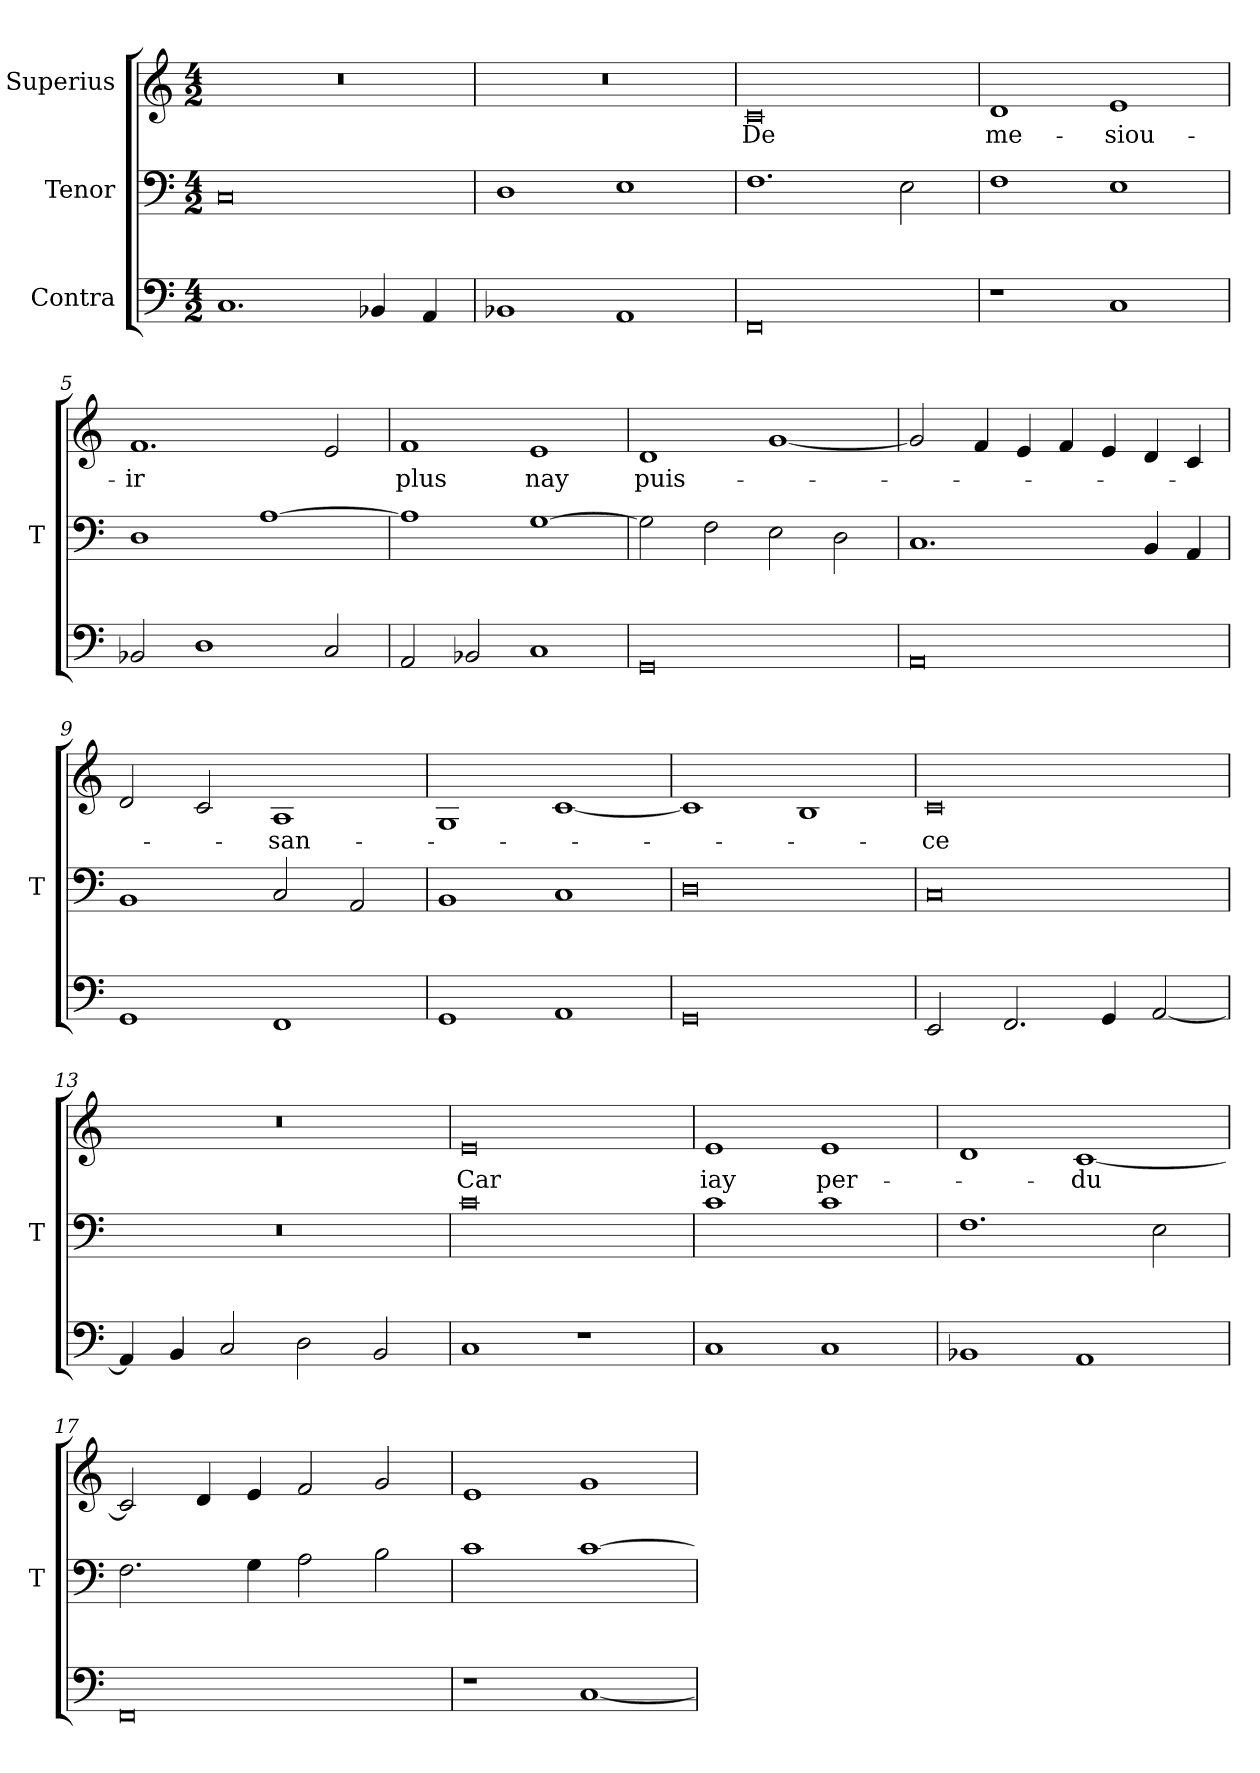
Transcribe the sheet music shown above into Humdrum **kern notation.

**kern	**kern	**kern	**text
*part3	*part2	*part1	*part1
*staff3	*staff2	*staff1	*staff1
*I"Contra	*I"Tenor	*I"Superius	*
*	*I'T	*	*
*clefF4	*clefF4	*clefG2	*
*M4/2	*M4/2	*M4/2	*
=1	=1	=1	=1
1.C	0C	0r	.
4BB-X	.	.	.
4AA	.	.	.
=2	=2	=2	=2
1BB-X	1D	0r	.
1AA	1E	.	.
=3	=3	=3	=3
0FF	1.F	0c	-De
.	2E	.	.
=4	=4	=4	=4
1r	1F	1d	me-
1C	1E	1e	-siou-
=5	=5	=5	=5
2BB-X	1D	1.f	-ir
1D	.	.	.
.	[1A	.	.
2C	.	2e	.
=6	=6	=6	=6
2AA	1A]	1f	-plus
2BB-X	.	.	.
1C	[1G	1e	-nay
=7	=7	=7	=7
0GG	2G]	1d	puis-
.	2F	.	.
.	2E	[1g	.
.	2D	.	.
=8	=8	=8	=8
0AA	1.C	2g]	.
.	.	4f	.
.	.	4e	.
.	.	4f	.
.	.	4e	.
.	4BB	4d	.
.	4AA	4c	.
=9	=9	=9	=9
1GG	1BB	2d	.
.	.	2c	.
1FF	2C	1A	-san-
.	2AA	.	.
=10	=10	=10	=10
1GG	1BB	1G	.
1AA	1C	[1c	.
=11	=11	=11	=11
0GG	0D	1c]	.
.	.	1B	.
=12	=12	=12	=12
2EE	0C	0c	-ce
2.FF	.	.	.
4GG	.	.	.
[2AA	.	.	.
=13	=13	=13	=13
4AA]	0r	0r	.
4BB	.	.	.
2C	.	.	.
2D	.	.	.
2BB	.	.	.
=14	=14	=14	=14
1C	0c	0e	-Car
1r	.	.	.
=15	=15	=15	=15
1C	1c	1e	-iay
1C	1c	1e	per-
=16	=16	=16	=16
1BB-X	1.F	1d	.
1AA	.	[1c	-du
.	2E	.	.
=17	=17	=17	=17
0FF	2.F	2c]	.
.	.	4d	.
.	4G	4e	.
.	2A	2f	.
.	2B	2g	.
=18	=18	=18	=18
1r	1c	1e	.
[1C	[1c	1g	.
=	=	=	=
*-	*-	*-	*-
